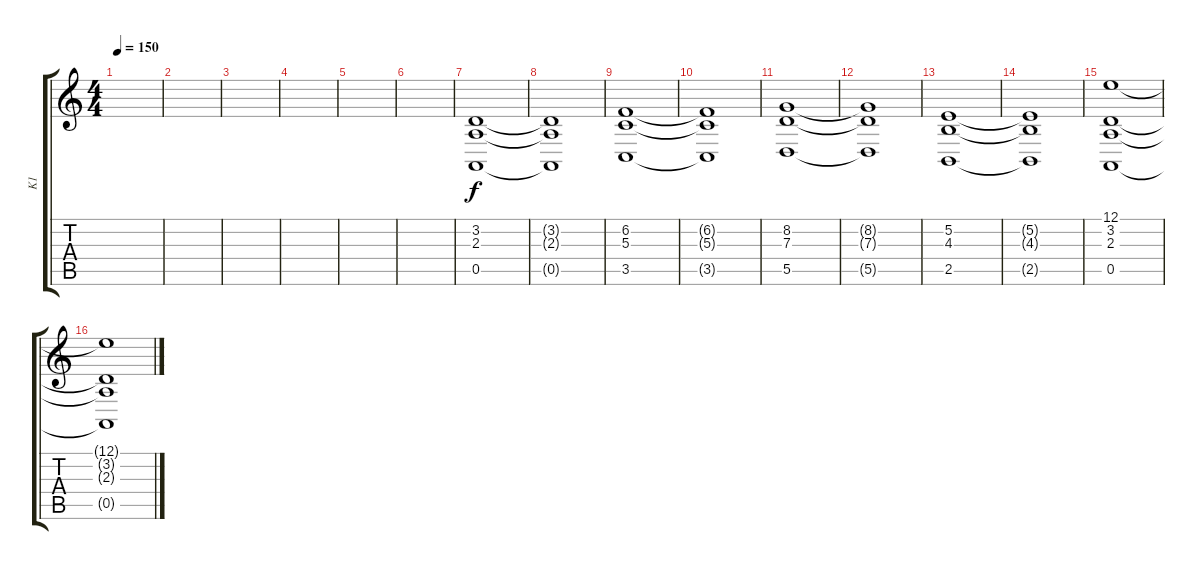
\track ("K1" "K1") {instrument stringensemble2}
\staff {score tabs}
\tuning (E4 B3 G3 D3 A2 D2) {hide}
\ts (4 4)
\tempo 150
\clef g2
\ks c
|
|
|
|
|
|
(3.2 2.3 0.5).1 |
(3.2{t} 2.3{t} 0.5{t}).1 |
(6.2 5.3 3.5).1 |
(6.2{t} 5.3{t} 3.5{t}).1 |
(8.2 7.3 5.5).1 |
(8.2{t} 7.3{t} 5.5{t}).1 |
(5.2 4.3 2.5).1 |
(5.2{t} 4.3{t} 2.5{t}).1 |
(12.1 3.2 2.3 0.5).1 |
(12.1{t} 3.2{t} 2.3{t} 0.5{t}).1
